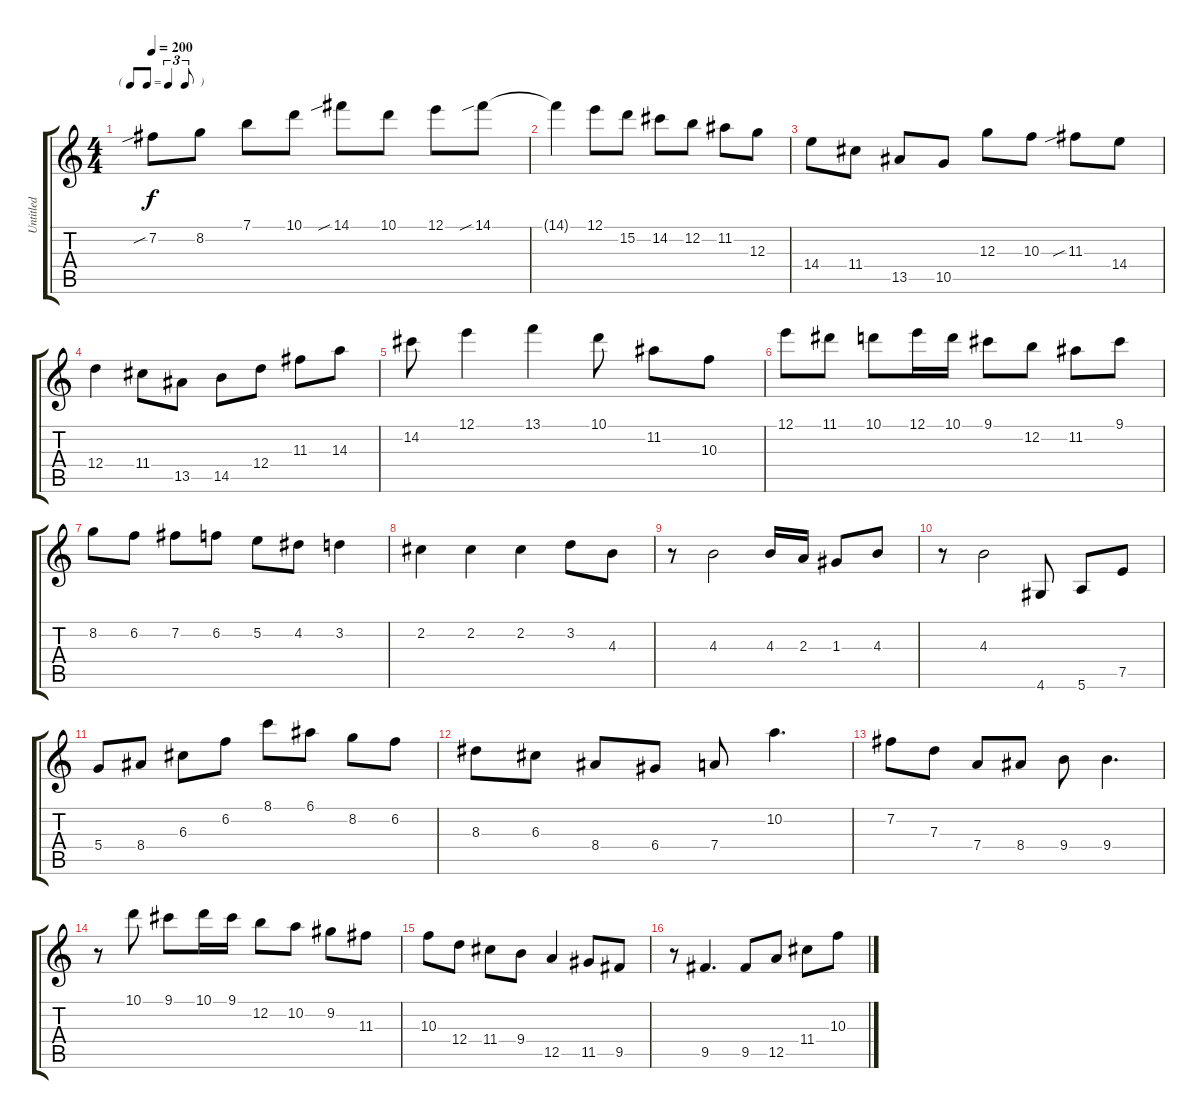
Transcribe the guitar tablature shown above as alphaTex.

\track ("Untitled" "Untitled") {instrument acousticguitarsteel}
\staff {score tabs}
\tuning (E4 B3 G3 D3 A2 E2) {hide}
\ts (4 4)
\tf triplet8th
\tempo 200
\clef g2
\ks c
7.2{sib}.8{dy f} 8.2.8 7.1.8 10.1.8 14.1{sib}.8 10.1.8 12.1.8 14.1{sib}.8 |
14.1{t}.4 12.1.8 15.2.8 14.2.8 12.2.8 11.2.8 12.3.8 |
14.4.8 11.4.8 13.5.8 10.5.8 12.3.8 10.3.8 11.3{sib}.8 14.4.8 |
12.4.4 11.4.8 13.5.8 14.5.8 12.4.8 11.3.8 14.3.8 |
14.2.8 12.1.4 13.1.4 10.1.8 11.2.8 10.3.8 |
12.1.8 11.1.8 10.1.8 12.1.16 10.1.16 9.1.8 12.2.8 11.2.8 9.1.8 |
8.2.8 6.2.8 7.2.8 6.2.8 5.2.8 4.2.8 3.2.4 |
2.2.4 2.2.4 2.2.4 3.2.8 4.3.8 |
r.8 4.3.2 4.3.16 2.3.16 1.3.8 4.3.8 |
r.8 4.3.2 4.6.8 5.6.8 7.5.8 |
5.4.8 8.4.8 6.3.8 6.2.8 8.1.8 6.1.8 8.2.8 6.2.8 |
8.3.8 6.3.8 8.4.8 6.4.8 7.4.8 10.2.4{d} |
7.2.8 7.3.8 7.4.8 8.4.8 9.4.8 9.4.4{d} |
r.8 10.1.8 9.1.8 10.1.16 9.1.16 12.2.8 10.2.8 9.2.8 11.3.8 |
10.3.8 12.4.8 11.4.8 9.4.8 12.5.4 11.5.8 9.5.8 |
r.8 9.5.4{d} 9.5.8 12.5.8 11.4.8 10.3.8
